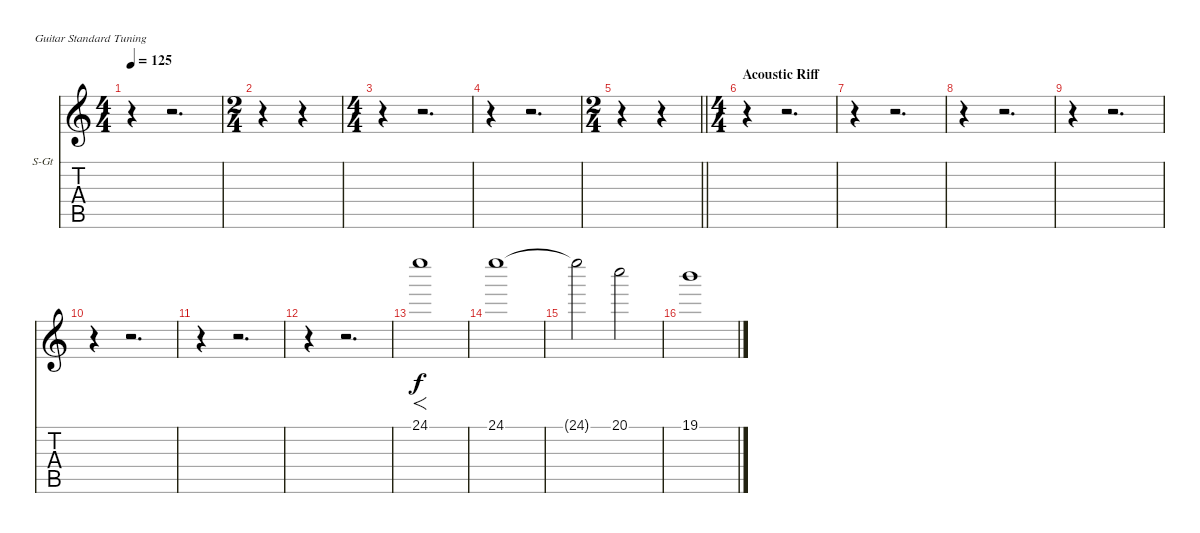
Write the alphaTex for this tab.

\bracketExtendMode nobrackets
\firstSystemTrackNameOrientation horizontal
\otherSystemsTrackNameOrientation horizontal
\track ("Karin Svensson" "S-Gt") {instrument violin}
\staff {score tabs}
\tuning (E4 B3 G3 D3 A2 E2)
\displaytranspose 12
\ts (4 4)
\tempo 125
\clef g2
\ks c
r.4{dy f} r.2{d} |
\ts (2 4)
\beaming (8 2 2)
r.4 r.4 |
\ts (4 4)
\beaming (8 2 2 4)
r.4 r.2{d} |
r.4 r.2{d} |
\ts (2 4)
\beaming (8 2 2)
\barLineRight lightlight
r.4 r.4 |
\ts (4 4)
\beaming (8 2 2 2 2)
\section ("" "Acoustic Riff")
r.4 r.2{d} |
r.4 r.2{d} |
r.4 r.2{d} |
r.4 r.2{d} |
r.4 r.2{d} |
r.4 r.2{d} |
r.4 r.2{d} |
24.1.1{f} |
24.1.1 |
24.1{t}.2 20.1.2 |
19.1.1
